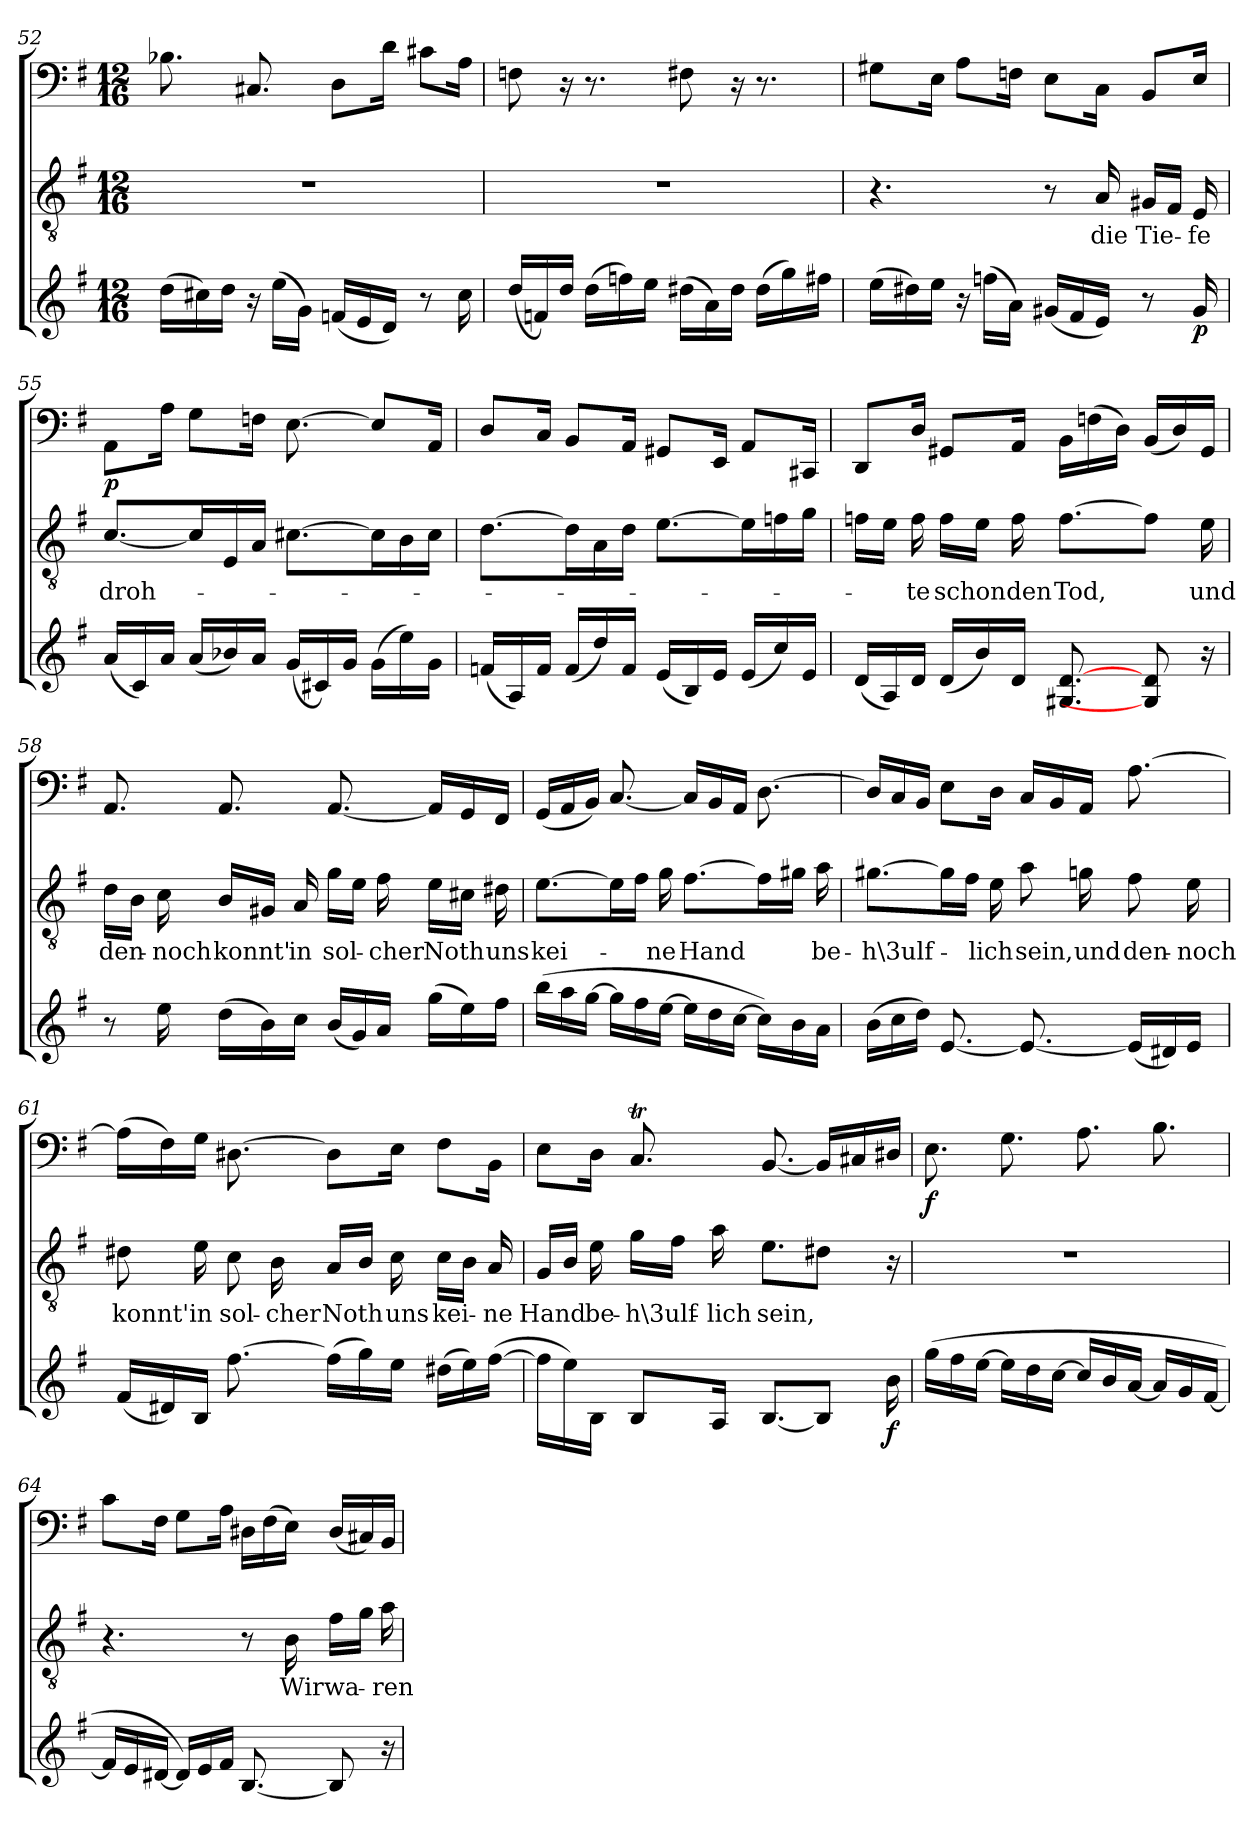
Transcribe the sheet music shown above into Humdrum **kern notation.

**kern	**dynam	**kern	**text	**kern	**dynam
*part3	*part3	*part2	*part2	*part1	*part1
*staff3	*staff3	*staff2	*staff2	*staff1	*staff1
*clefG2	*	*clefGv2	*	*clefF4	*
*k[f#]	*	*k[f#]	*	*k[f#]	*
*e:	*	*e:	*	*e:	*
*M12/16	*	*M12/16	*	*M12/16	*
=52	=52	=52	=52	=52	=52
(16dd\LL	.	2.r	.	8.B-X\	.
16cc#X\)	.	.	.	.	.
16dd\JJ	.	.	.	.	.
16r	.	.	.	8.C#X/	.
(16ee\LL	.	.	.	.	.
16g\JJ)	.	.	.	.	.
(16fn/LL	.	.	.	8D\L	.
16e/	.	.	.	.	.
16d/JJ)	.	.	.	16d\Jk	.
8r	.	.	.	8c#X\L	.
16cc#\	.	.	.	16A\Jk	.
=53	=53	=53	=53	=53	=53
(16dd/LL	.	2.r	.	8Fn\	.
16fn/)	.	.	.	.	.
16dd/JJ	.	.	.	16r	.
(16dd\LL	.	.	.	8.r	.
16ffn\)	.	.	.	.	.
16ee\JJ	.	.	.	.	.
(16dd#X\LL	.	.	.	8F#X\	.
16a\)	.	.	.	.	.
16dd#\JJ	.	.	.	16r	.
(16dd#\LL	.	.	.	8.r	.
16gg\)	.	.	.	.	.
16ff#X\JJ	.	.	.	.	.
=54	=54	=54	=54	=54	=54
(16ee\LL	.	4.r	.	8G#X\L	.
16dd#X\)	.	.	.	.	.
16ee\JJ	.	.	.	16E\Jk	.
16r	.	.	.	8A\L	.
(16ffn\LL	.	.	.	.	.
16a\JJ)	.	.	.	16Fn\Jk	.
(16g#X/LL	.	8r	.	8E\L	.
16f#/	.	.	.	.	.
16e/JJ)	.	16A/	die	16C\Jk	.
8r	.	16G#X/LL	Tie-	8BB/L	.
.	.	16F#/JJ	.	.	.
16g#/	p	16E/	-fe	16E/Jk	.
=55	=55	=55	=55	=55	=55
(16a/LL	.	[8.c/L	droh-	8AA\L	p
16c/)	.	.	.	.	.
16a/JJ	.	.	.	16A\Jk	.
(16a/LL	.	16c/L]	.	8G\L	.
16b-X/)	.	16E/	.	.	.
16a/JJ	.	16A/JJ	.	16Fn\Jk	.
(16g/LL	.	[8.c#X\L	.	[8.E\	.
16c#X/)	.	.	.	.	.
16g/JJ	.	.	.	.	.
(16g\LL	.	16c#\L]	.	8E/L]	.
16ee\)	.	16B\	.	.	.
16g\JJ	.	16c#\JJ	.	16AA/Jk	.
=56	=56	=56	=56	=56	=56
(16fn/LL	.	[8.d\L	.	8D/L	.
16A/)	.	.	.	.	.
16f/JJ	.	.	.	16C/Jk	.
(16f/LL	.	16d\L]	.	8BB/L	.
16dd/)	.	16A\	.	.	.
16f/JJ	.	16d\JJ	.	16AA/Jk	.
(16e/LL	.	[8.e\L	.	8GG#X/L	.
16B/)	.	.	.	.	.
16e/JJ	.	.	.	16EE/Jk	.
(16e/LL	.	16e\L]	.	8AA/L	.
16cc/)	.	16fn\	.	.	.
16e/JJ	.	16g\JJ	.	16CC#X/Jk	.
=57	=57	=57	=57	=57	=57
(16d/LL	.	16fn\LL	.	8DD/L	.
16A/)	.	16e\JJ	.	.	.
16d/JJ	.	16f\	-te	16D/Jk	.
(16d/LL	.	16f\LL	schon	8GG#X/L	.
16b/)	.	16e\JJ	.	.	.
16d/JJ	.	16f\	den	16AA/Jk	.
8.G#X/ [8.d/	.	[8.f\L	Tod,	16BB\LL	.
.	.	.	.	(16Fn\	.
.	.	.	.	16D\JJ)	.
8G#]/ 8d/	.	8f\J]	.	(16BB/LL	.
.	.	.	.	16D/)	.
16r	.	16e\	und	16GG#/JJ	.
=58	=58	=58	=58	=58	=58
8r	.	16d\LL	den-	8.AA/	.
.	.	16B\JJ	.	.	.
16ee\	.	16c\	-noch	.	.
(16dd\LL	.	16B/LL	konnt'	8.AA/	.
16b\)	.	16G#X/JJ	.	.	.
16cc\JJ	.	16A/	in	.	.
(16b/LL	.	16g\LL	sol-	[8.AA/	.
16g/)	.	16e\JJ	.	.	.
16a/JJ	.	16f#\	-cher	.	.
(16gg\LL	.	16e\LL	Noth	16AA/LL]	.
16ee\)	.	16c#X\JJ	.	16GG/	.
16ff#\JJ	.	16d#X\	uns	16FF#/JJ	.
=59	=59	=59	=59	=59	=59
(16bb\LL	.	[8.e\L	kei-	(16GG/LL	.
16aa\	.	.	.	16AA/	.
[16gg\JJ	.	.	.	16BB/JJ)	.
16gg\LL]	.	16e\L]	.	[8.C/	.
16ff#\	.	16f#\JJ	.	.	.
[16ee\JJ	.	16g\	-ne	.	.
16ee\LL]	.	[8.f#\L	Hand	16C/LL]	.
16dd\	.	.	.	16BB/	.
[16cc\JJ	.	.	.	16AA/JJ	.
16cc\LL])	.	16f#\L]	.	[8.D\	.
16b\	.	16g#X\JJ	.	.	.
16a\JJ	.	16a\	be-	.	.
=60	=60	=60	=60	=60	=60
(16b\LL	.	[8.g#X\L	-h\3ulf-	16D/LL]	.
16cc\	.	.	.	16C/	.
16dd\JJ)	.	.	.	16BB/JJ	.
[8.e/	.	16g#\L]	.	8E\L	.
.	.	16f#\JJ	.	.	.
.	.	16e\	-lich	16D\Jk	.
8.e/_	.	8a\	sein,	16C/LL	.
.	.	.	.	16BB/	.
.	.	16gn\	und	16AA/JJ	.
(16e/LL]	.	8f#\	den-	[8.A\	.
16d#X/)	.	.	.	.	.
16e/JJ	.	16e\	-noch	.	.
=61	=61	=61	=61	=61	=61
(16f#/LL	.	8d#X\	konnt'	(16A\LL]	.
16d#X/)	.	.	.	16F#\)	.
16B/JJ	.	16e\	in	16G\JJ	.
[8.ff#\	.	8c\	sol-	[8.D#X\	.
.	.	16B\	-cher	.	.
(16ff#\LL]	.	16A/LL	Noth	8D#\L]	.
16gg\)	.	16B/JJ	.	.	.
16ee\JJ	.	16c\	uns	16E\Jk	.
(16dd#X\LL	.	16c\LL	kei-	8F#\L	.
16ee\)	.	16B\JJ	.	.	.
([16ff#\JJ	.	16A/	-ne	16BB\Jk	.
=62	=62	=62	=62	=62	=62
16ff#\LL]	.	16G/LL	Hand	8E\L	.
16ee\)	.	16B/JJ	.	.	.
16B\JJ	.	16e\	be-	16D\Jk	.
8B/L	.	16g\LL	-h\3ulf-	8.CT/	.
.	.	16f#\JJ	.	.	.
16A/Jk	.	16a\	-lich	.	.
[8.B/L	.	8.e\L	sein,	[8.BB/	.
8B/J]	.	8d#X\J	.	16BB/LL]	.
.	.	.	.	16C#X/	.
16b\	f	16r	.	16D#X/JJ	.
=63	=63	=63	=63	=63	=63
(16gg\LL	.	2.r	.	8.E\	f
16ff#\	.	.	.	.	.
[16ee\JJ	.	.	.	.	.
16ee\LL]	.	.	.	8.G\	.
16dd\	.	.	.	.	.
[16cc\JJ	.	.	.	.	.
16cc/LL]	.	.	.	8.A\	.
16b/	.	.	.	.	.
[16a/JJ	.	.	.	.	.
16a/LL]	.	.	.	8.B\	.
16g/	.	.	.	.	.
[16f#/JJ	.	.	.	.	.
=64	=64	=64	=64	=64	=64
16f#/LL]	.	4.r	.	8c\L	.
16e/	.	.	.	.	.
[16d#X/JJ	.	.	.	16F#\Jk	.
16d#/LL])	.	.	.	8G\L	.
16e/	.	.	.	.	.
16f#/JJ	.	.	.	16A\Jk	.
[8.B/	.	8r	.	16D#X\LL	.
.	.	.	.	(16F#\	.
.	.	16B\	Wir	16E\JJ)	.
8B/]	.	16f#\LL	wa-	(16D#/LL	.
.	.	16g\JJ	.	16C#X/)	.
16r	.	16a\	-ren	16BB/JJ	.
=	=	=	=	=	=
*-	*-	*-	*-	*-	*-
